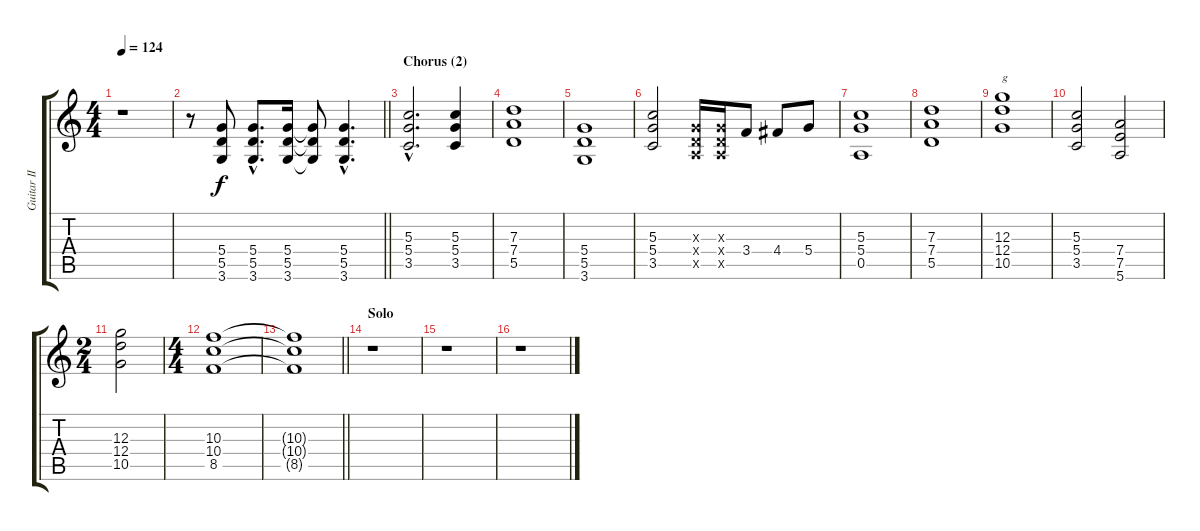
\track ("Guitar II" "Guitar II") {instrument distortionguitar}
\staff {score tabs}
\tuning (E4 B3 G3 D3 A2 E2) {hide}
\ts (4 4)
\tempo 124
\clef g2
\ks aminor
r.1{dy f} |
\barLineRight lightlight
r.8 (5.4 5.5 3.6).8 (5.4{hac} 5.5{hac} 3.6{hac}).8{d} (5.4 5.5 3.6).16 (5.4{t} 5.5{t} 3.6{t}).8 (5.4{hac} 5.5{hac} 3.6{hac}).4{d} |
\section ("" "Chorus (2)")
(5.3{hac} 5.4{hac} 3.5{hac}).2{d} (5.3 5.4 3.5).4 |
(7.3 7.4 5.5).1 |
(5.4 5.5 3.6).1 |
(5.3 5.4 3.5).2 (0.3{x} 0.4{x} 0.5{x}).16 (0.3{x} 0.4{x} 0.5{x}).16 3.4.8 4.4.8 5.4.8 |
(5.3 5.4 0.5).1 |
(7.3 7.4 5.5).1 |
(12.3 12.4 10.5).1{txt "g"} |
(5.3 5.4 3.5).2 (7.4 7.5 5.6).2 |
\ts (2 4)
(12.3 12.4 10.5).2 |
\ts (4 4)
(10.3 10.4 8.5).1 |
\barLineRight lightlight
(10.3{t} 10.4{t} 8.5{t}).1 |
\section ("" "Solo")
r.1 |
r.1 |
r.1
